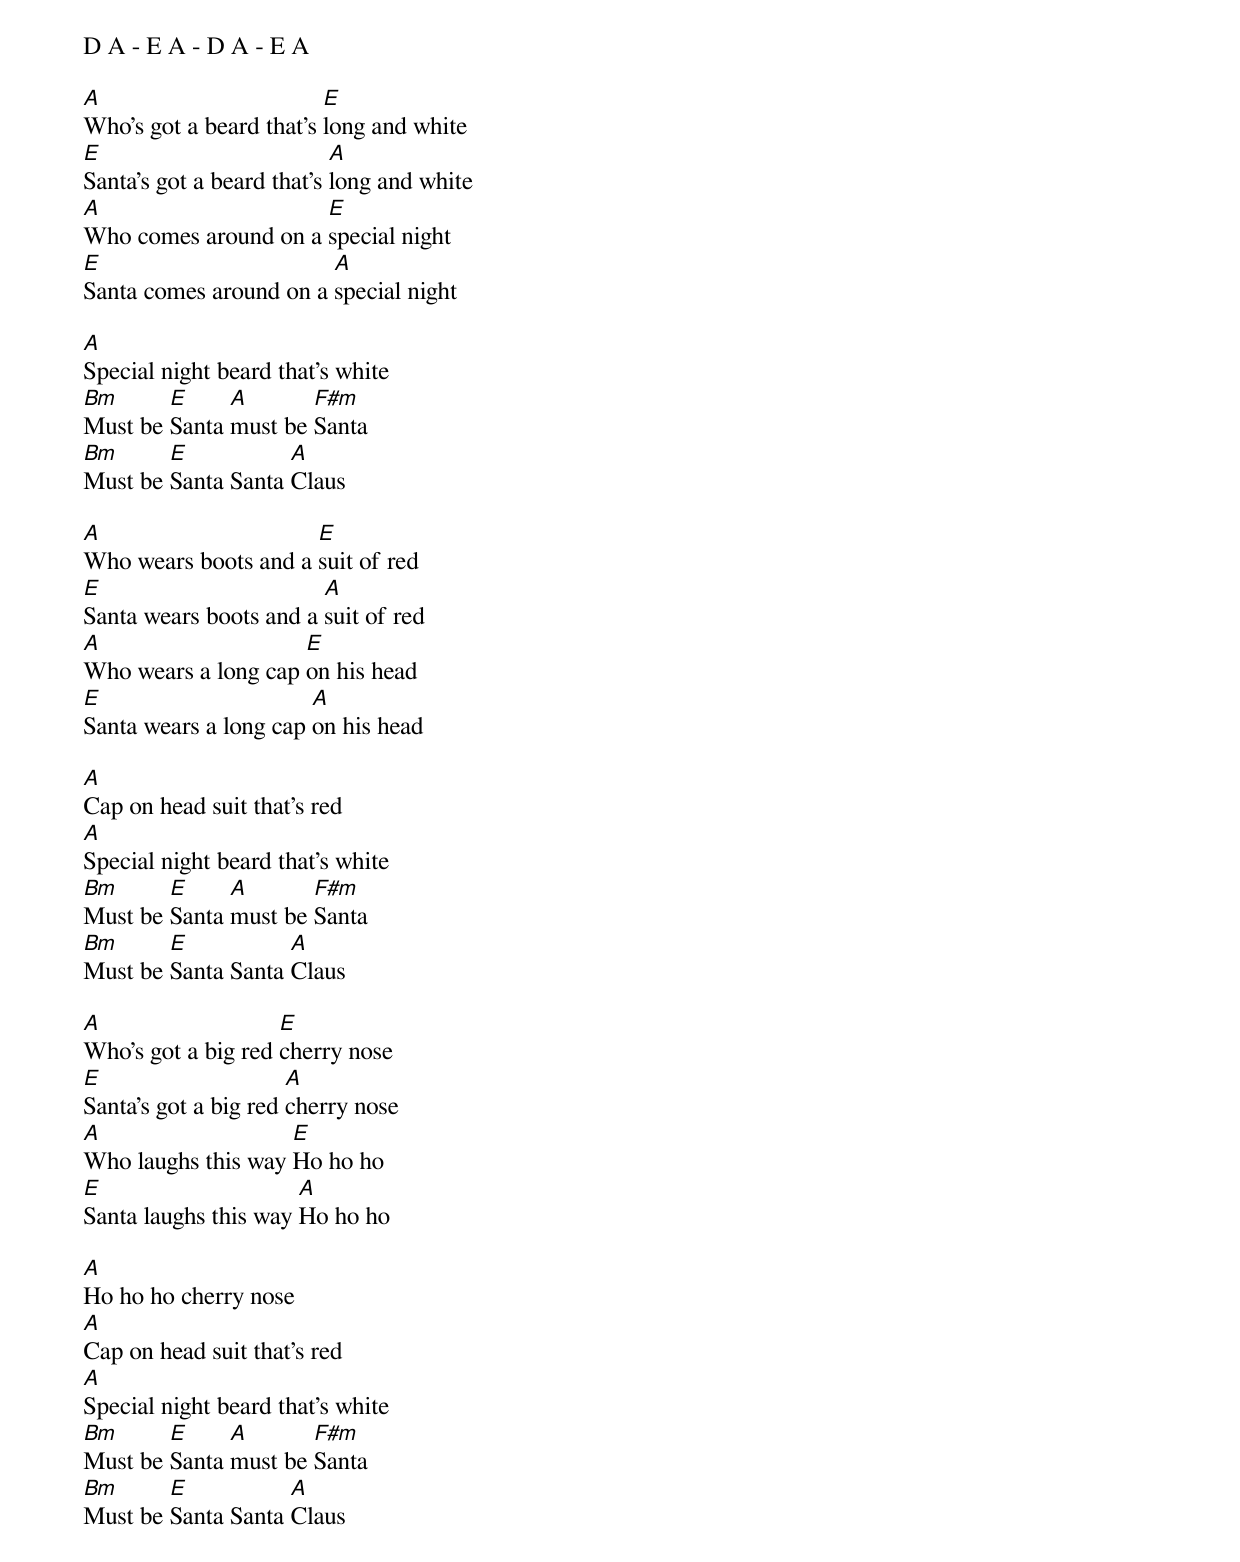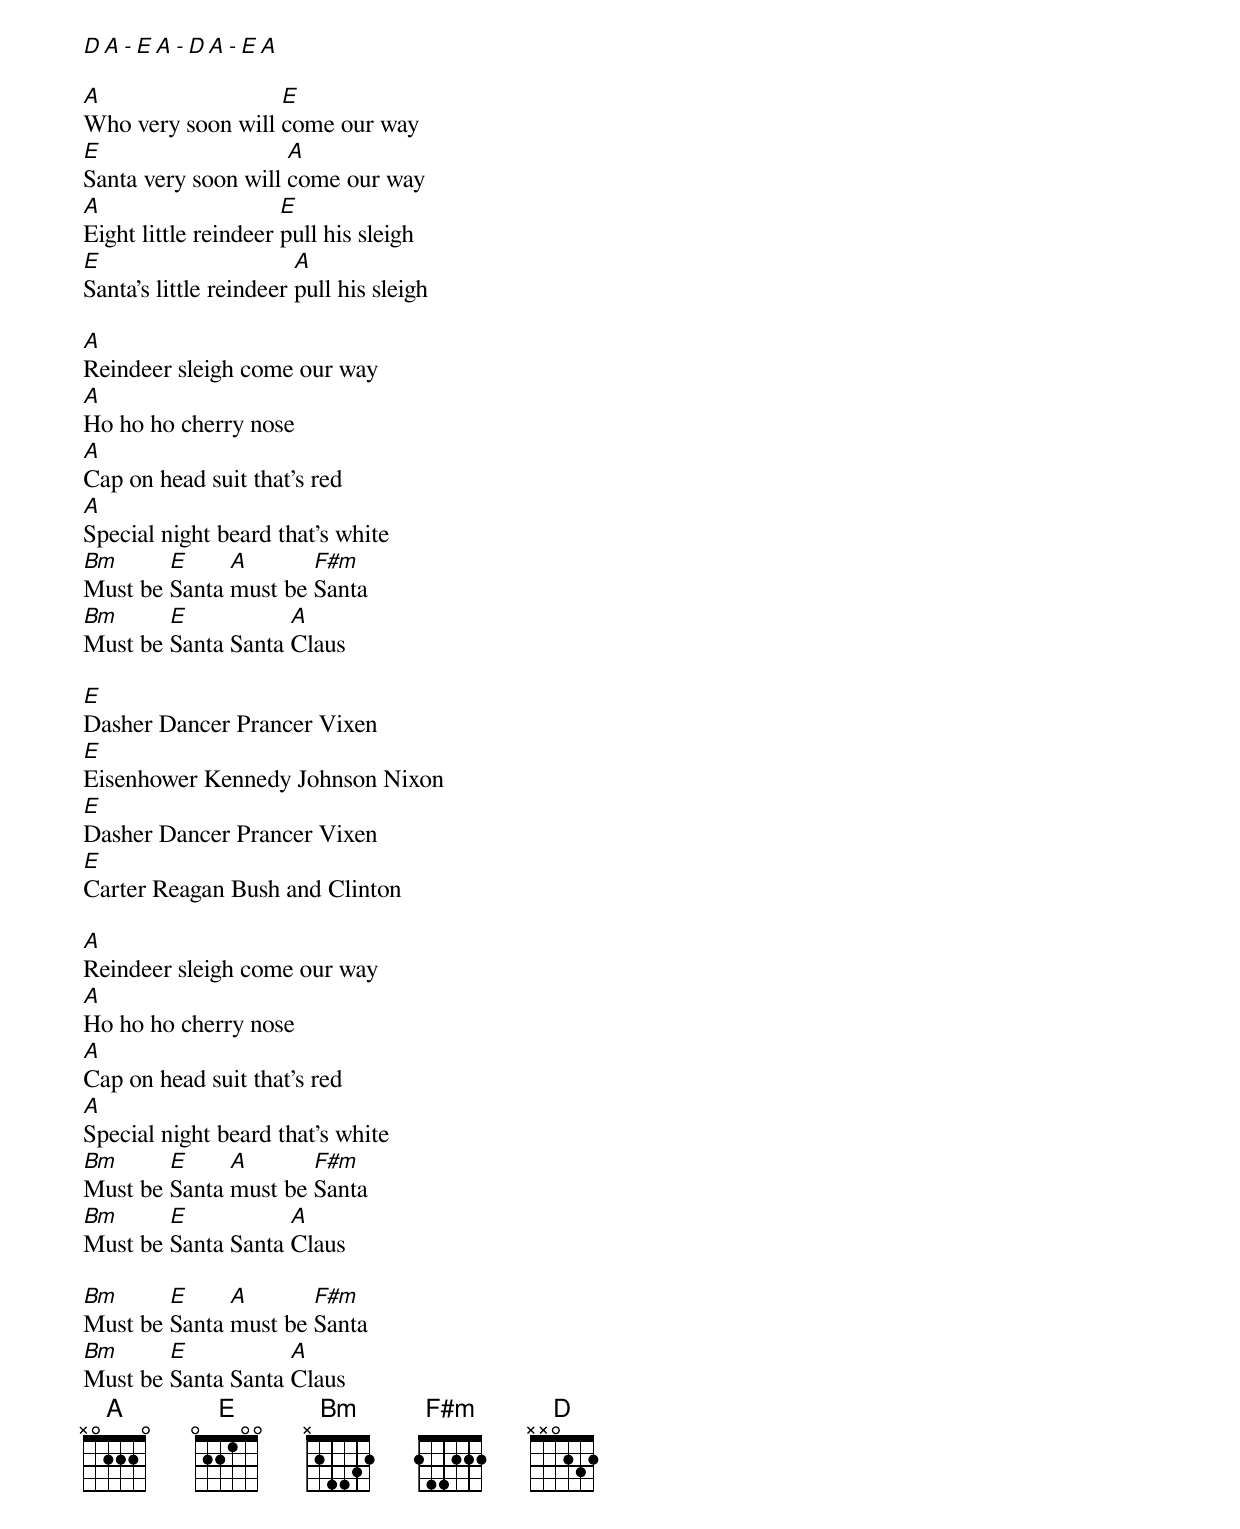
D A - E A - D A - E A

A                        E
Who's got a beard that's long and white
E                          A
Santa's got a beard that's long and white
A                     E
Who comes around on a special night
E                       A
Santa comes around on a special night

A
Special night beard that's white
Bm      E     A       F#m
Must be Santa must be Santa
Bm      E           A
Must be Santa Santa Claus

A                     E
Who wears boots and a suit of red
E                       A
Santa wears boots and a suit of red
A                    E
Who wears a long cap on his head
E                      A
Santa wears a long cap on his head

A
Cap on head suit that's red
A
Special night beard that's white
Bm      E     A       F#m
Must be Santa must be Santa
Bm      E           A
Must be Santa Santa Claus

A                   E
Who's got a big red cherry nose
E                     A
Santa's got a big red cherry nose
A                   E
Who laughs this way Ho ho ho
E                     A
Santa laughs this way Ho ho ho

A
Ho ho ho cherry nose
A
Cap on head suit that's red
A
Special night beard that's white
Bm      E     A       F#m
Must be Santa must be Santa
Bm      E           A
Must be Santa Santa Claus

D A - E A - D A - E A

A                  E
Who very soon will come our way
E                    A
Santa very soon will come our way
A                     E
Eight little reindeer pull his sleigh
E                       A
Santa's little reindeer pull his sleigh

A
Reindeer sleigh come our way
A
Ho ho ho cherry nose
A
Cap on head suit that's red
A
Special night beard that's white
Bm      E     A       F#m
Must be Santa must be Santa
Bm      E           A
Must be Santa Santa Claus

E
Dasher Dancer Prancer Vixen
E
Eisenhower Kennedy Johnson Nixon
E
Dasher Dancer Prancer Vixen
E
Carter Reagan Bush and Clinton

A
Reindeer sleigh come our way
A
Ho ho ho cherry nose
A
Cap on head suit that's red
A
Special night beard that's white
Bm      E     A       F#m
Must be Santa must be Santa
Bm      E           A
Must be Santa Santa Claus

Bm      E     A       F#m
Must be Santa must be Santa
Bm      E           A
Must be Santa Santa Claus
